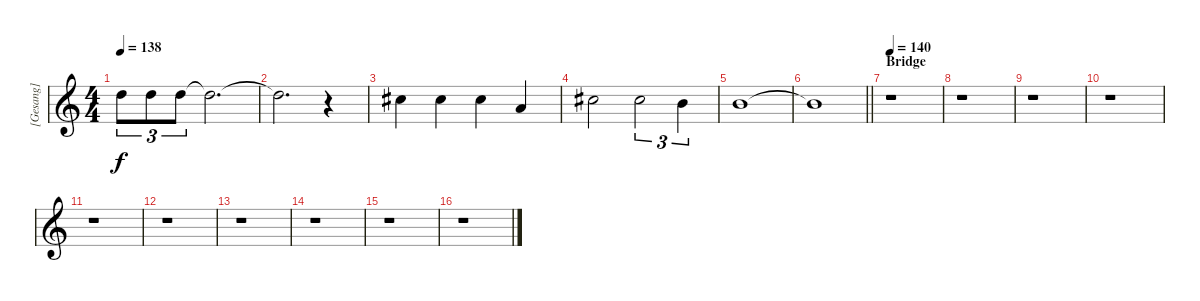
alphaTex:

\track ("[Gesang]" "[Gesang]") {instrument altosax}
\staff {score}
\tuning (E4 B3 G3 D3 A2 E2) {hide}
\ts (4 4)
\tempo 138
\clef g2
\ks c
10.1.8{tu (3 2) dy f} 10.1.8{tu (3 2)} 10.1.8{tu (3 2)} 10.1{t}.2{d} |
10.1{t}.2{d} r.4 |
9.1.4 9.1.4 9.1.4 5.1.4 |
9.1.2 9.1.2{tu (3 2)} 7.1.4{tu (3 2)} |
7.1.1 |
\barLineRight lightlight
7.1{t}.1 |
\section ("" "Bridge")
\tempo 140
r.1 |
r.1 |
r.1 |
r.1 |
r.1 |
r.1 |
r.1 |
r.1 |
r.1 |
r.1
